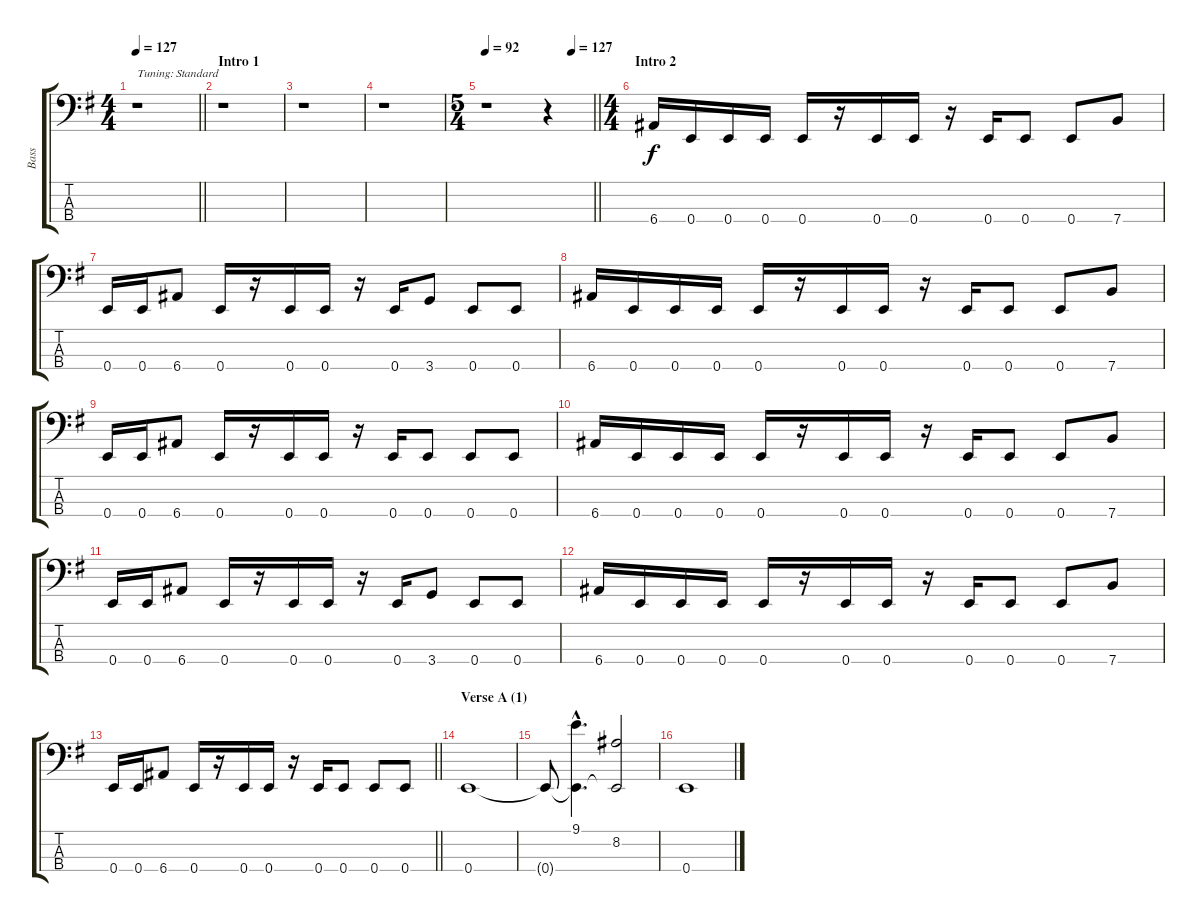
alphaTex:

\track ("Bass" "Bass") {instrument electricbasspick}
\staff {score tabs}
\tuning (G2 D2 A1 E1) {hide}
\ts (4 4)
\tempo 127
\clef f4
\barLineRight lightlight
\ks eminor
r.1{txt "Tuning: Standard" dy f instrument electricbasspick} |
\section ("" "Intro 1")
r.1 |
r.1 |
r.1 |
\ts (5 4)
\tempo 92
\tempo (127 0.8)
\barLineRight lightlight
r.1 r.4 |
\ts (4 4)
\section ("" "Intro 2")
6.4.16 0.4.16 0.4.16 0.4.16 0.4.16 r.16 0.4.16 0.4.16 r.16 0.4.16 0.4.8 0.4.8 7.4.8 |
0.4.16 0.4.16 6.4.8 0.4.16 r.16 0.4.16 0.4.16 r.16 0.4.16 3.4.8 0.4.8 0.4.8 |
6.4.16 0.4.16 0.4.16 0.4.16 0.4.16 r.16 0.4.16 0.4.16 r.16 0.4.16 0.4.8 0.4.8 7.4.8 |
0.4.16 0.4.16 6.4.8 0.4.16 r.16 0.4.16 0.4.16 r.16 0.4.16 0.4.8 0.4.8 0.4.8 |
6.4.16 0.4.16 0.4.16 0.4.16 0.4.16 r.16 0.4.16 0.4.16 r.16 0.4.16 0.4.8 0.4.8 7.4.8 |
0.4.16 0.4.16 6.4.8 0.4.16 r.16 0.4.16 0.4.16 r.16 0.4.16 3.4.8 0.4.8 0.4.8 |
6.4.16 0.4.16 0.4.16 0.4.16 0.4.16 r.16 0.4.16 0.4.16 r.16 0.4.16 0.4.8 0.4.8 7.4.8 |
\barLineRight lightlight
0.4.16 0.4.16 6.4.8 0.4.16 r.16 0.4.16 0.4.16 r.16 0.4.16 0.4.8 0.4.8 0.4.8 |
\section ("" "Verse A (1)")
0.4.1 |
0.4{t}.8 (9.1{hac} 0.4{hac t}).4{d} (8.2 0.4{t}).2 |
0.4.1
